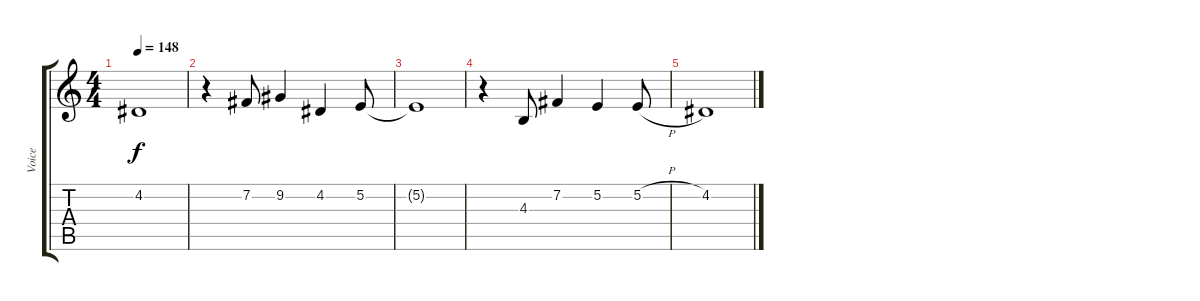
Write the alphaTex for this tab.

\track ("Voice" "Voice") {instrument clarinet}
\staff {score tabs}
\tuning (E4 B3 G3 D3 A2 E2) {hide}
\ts (4 4)
\tempo 148
\clef g2
\ks c
4.2{t}.1{dy f} |
r.4 7.2.8 9.2.4 4.2.4 5.2.8 |
5.2{t}.1 |
r.4 4.3.8 7.2.4 5.2.4 5.2{h}.8 |
4.2.1
